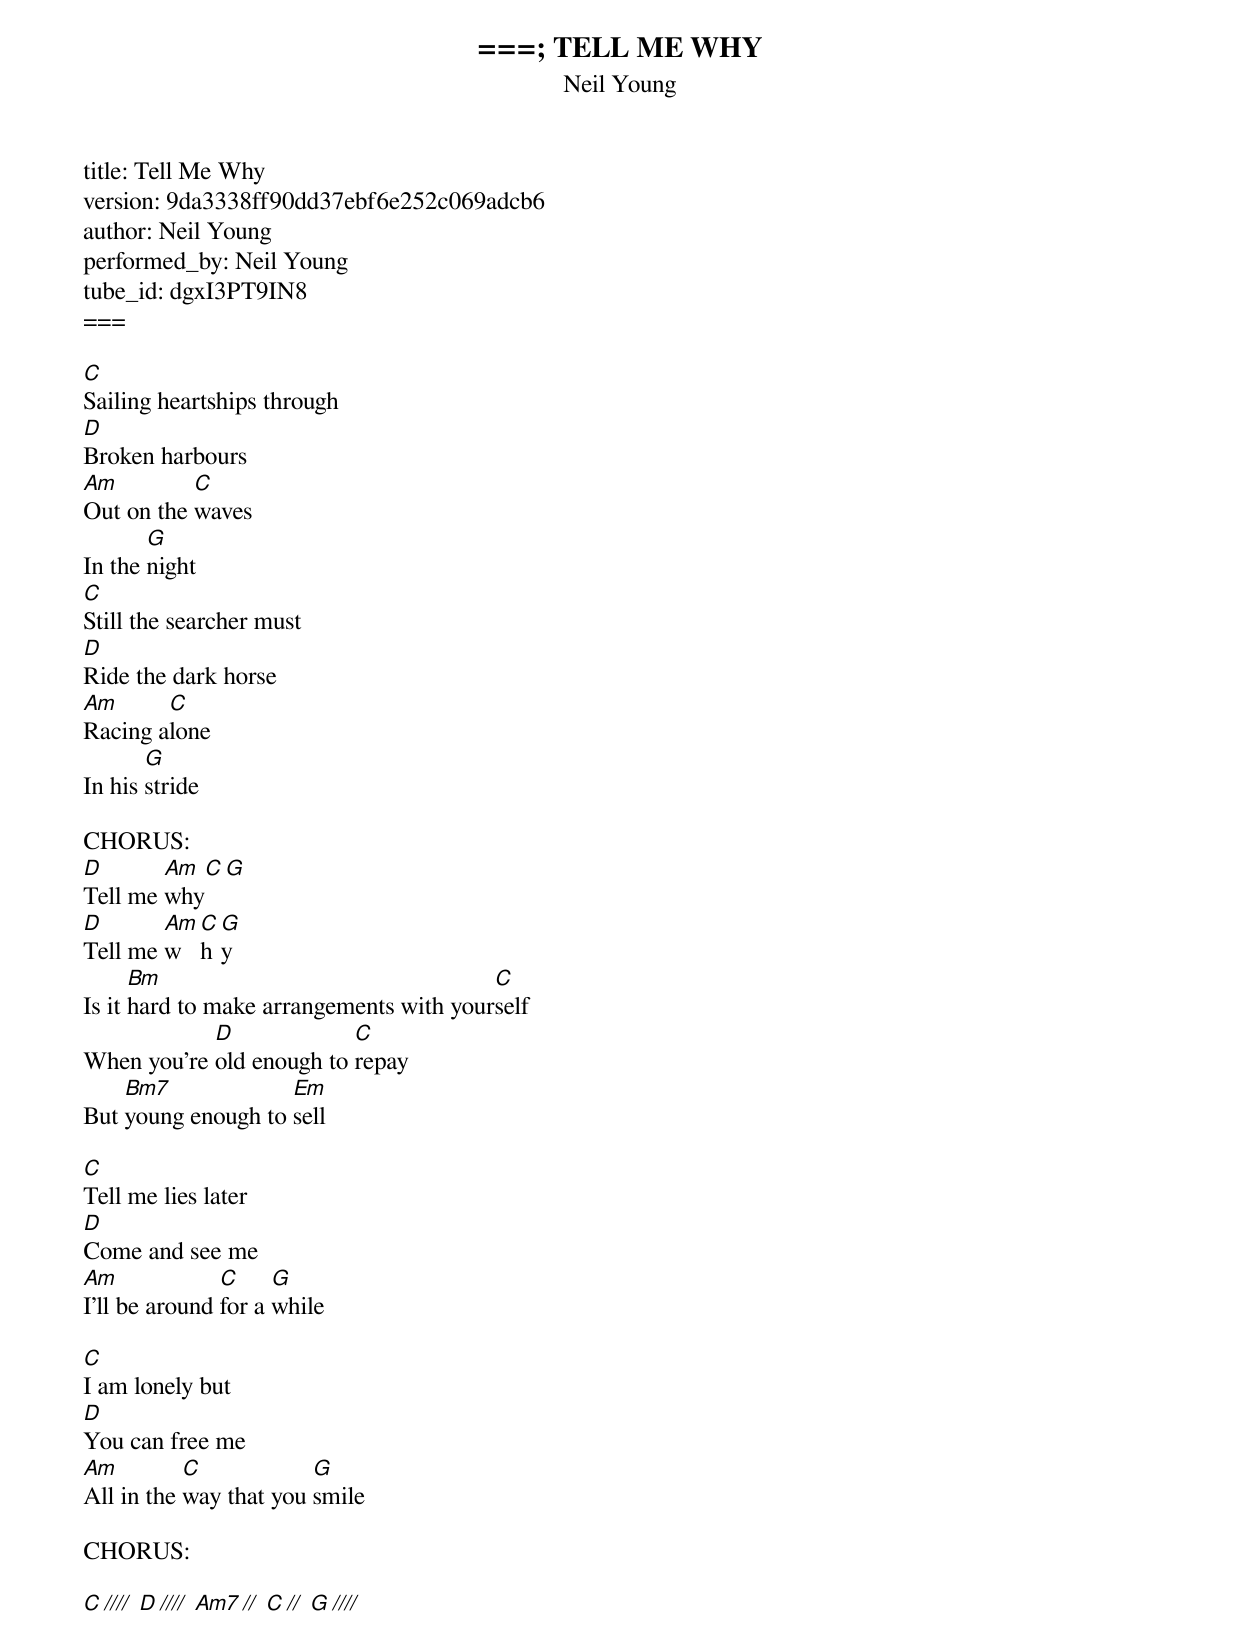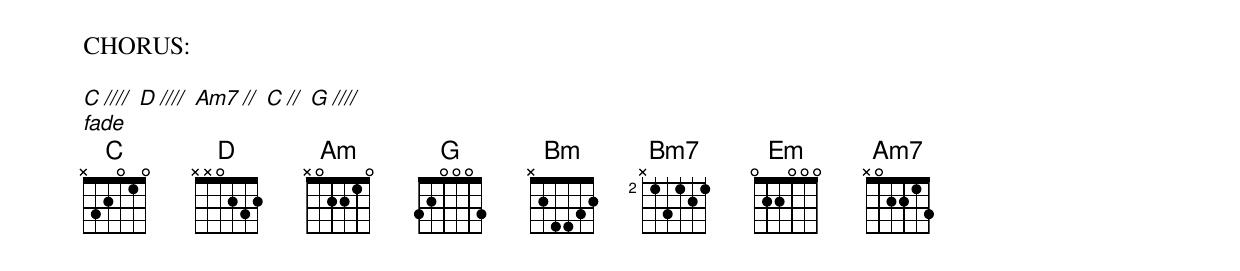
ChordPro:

===
title: Tell Me Why
version: 9da3338ff90dd37ebf6e252c069adcb6
author: Neil Young
performed_by: Neil Young
tube_id: dgxI3PT9IN8
===
{title:TELL ME WHY}
{subtitle:Neil Young}

[C]Sailing heartships through
[D]Broken harbours
[Am]Out on the [C]waves
In the [G]night
[C]Still the searcher must
[D]Ride the dark horse
[Am]Racing a[C]lone
In his [G]stride

CHORUS:
[D]Tell me [Am]why[C][G]
[D]Tell me [Am]w[C]h[G]y
Is it [Bm]hard to make arrangements with your[C]self
When you're [D]old enough to [C]repay
But [Bm7]young enough to [Em]sell

[C]Tell me lies later
[D]Come and see me
[Am]I'll be around [C]for a [G]while

[C]I am lonely but
[D]You can free me
[Am]All in the [C]way that you [G]smile

CHORUS:

[C][////] [D][////] [Am7][//] [C][//] [G][////]

CHORUS:

[C][////] [D][////] [Am7][//] [C][//] [G][////]
[fade]
